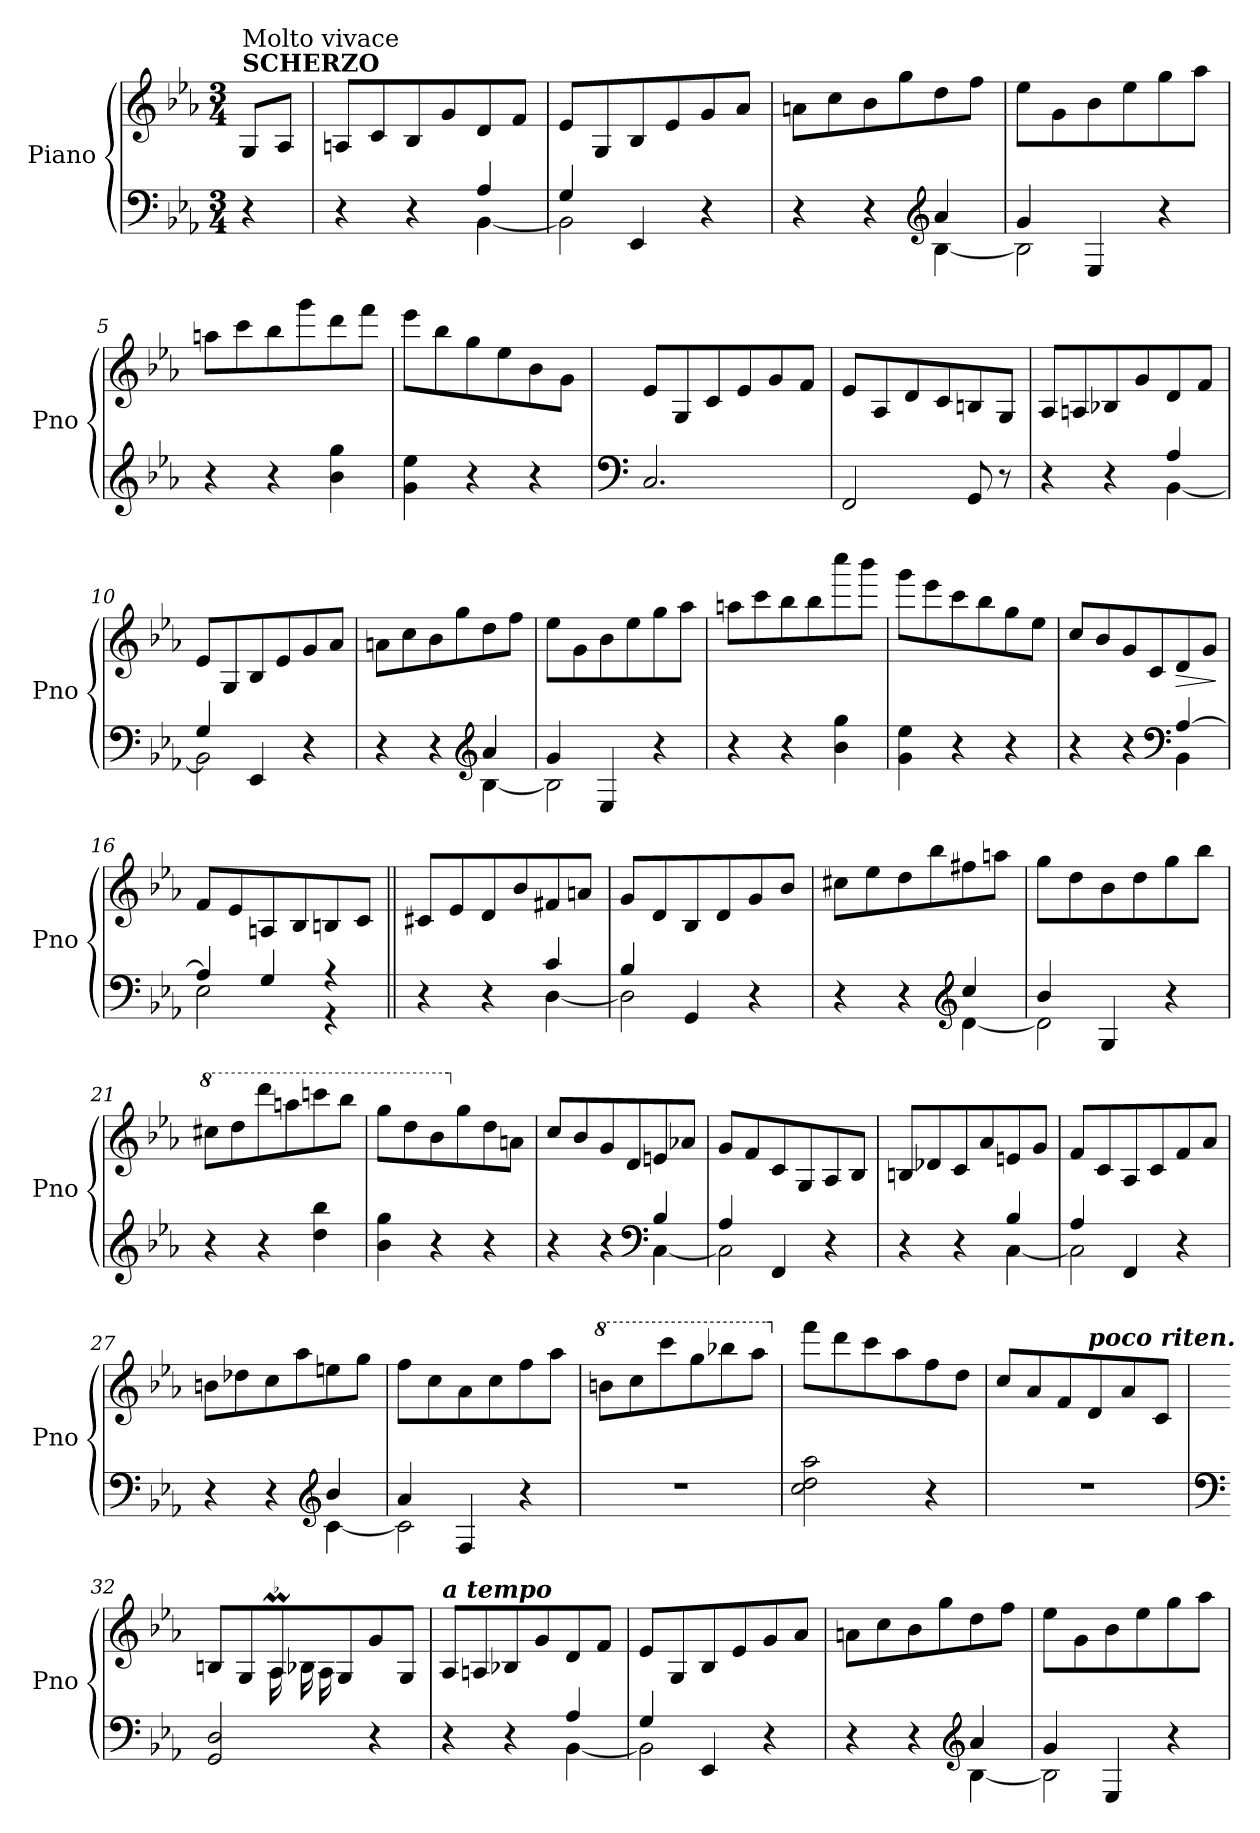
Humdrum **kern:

**kern	**kern	**dynam
*part1	*part1	*part1
*staff2	*staff1	*staff1/2
*I"Piano	*	*
*I'Pno	*	*
*clefF4	*clefG2	*
*k[b-e-a-]	*k[b-e-a-]	*
*M3/4	*M3/4	*
=	=	=
!	!LO:TX:a:B:t=SCHERZO	!
!	!LO:TX:a:t=Molto vivace	!
!	!	!LO:DY:b
!	!	!LO:DY:n=1:b
4r	8G/L	p other-dynamics
.	8A-/J	.
=1	=1	=1
*^	*	*
4r	2ryy	8An/L	.
.	.	8c/	.
4r	.	8B-/	.
.	.	8g/	.
4A-/	[4BB-\	8d/	.
.	.	8f/J	.
=2	=2	=2	=2
4G/	2BB-\]	8e-/L	.
.	.	8G/	.
4EE-/	.	8B-/	.
.	.	8e-/	.
4r	4ryy	8g/	.
.	.	8a-/J	.
=3	=3	=3	=3
4r	2ryy	8an\L	.
.	.	8cc\	.
4r	.	8b-\	.
.	.	8gg\	.
*clefG2	*	*	*
4a-/	[4B-\	8dd\	.
.	.	8ff\J	.
=4	=4	=4	=4
4g/	2B-\]	8ee-\L	.
.	.	8g\	.
4E-/	.	8b-\	.
.	.	8ee-\	.
4r	4ryy	8gg\	.
.	.	8aa-\J	.
*v	*v	*	*
=5	=5	=5
4r	8aan\L	.
.	8ccc\	.
4r	8bb-\	.
.	8ggg\	.
4b-\ 4gg\	8ddd\	.
.	8fff\J	.
!!LO:LB:g=z
=6	=6	=6
4g\ 4ee-\	8eee-\L	.
.	8bb-\	.
4r	8gg\	.
.	8ee-\	.
4r	8b-\	.
.	8g\J	.
=7	=7	=7
*clefF4	*	*
2.C/	8e-/L	.
.	8G/	.
.	8c/	.
.	8e-/	.
.	8g/	.
.	8f/J	.
=8	=8	=8
2FF/	8e-/L	.
.	8A-/	.
.	8d/	.
.	8c/	.
8GG/	8Bn/	.
8r	8G/J	.
=9	=9	=9
*^	*	*
4r	2ryy	8A-/L	.
.	.	8An/	.
4r	.	8B-X/	.
.	.	8g/	.
4A-/	[4BB-\	8d/	.
.	.	8f/J	.
=10	=10	=10	=10
4G/	2BB-\]	8e-/L	.
.	.	8G/	.
4EE-/	.	8B-/	.
.	.	8e-/	.
4r	4ryy	8g/	.
.	.	8a-/J	.
=11	=11	=11	=11
4r	2ryy	8an\L	.
.	.	8cc\	.
4r	.	8b-\	.
.	.	8gg\	.
*clefG2	*	*	*
4a-/	[4B-\	8dd\	.
.	.	8ff\J	.
!!LO:LB:g=z
=12	=12	=12	=12
4g/	2B-\]	8ee-\L	.
.	.	8g\	.
4E-/	.	8b-\	.
.	.	8ee-\	.
4r	4ryy	8gg\	.
.	.	8aa-\J	.
*v	*v	*	*
=13	=13	=13
4r	8aan\L	.
.	8ccc\	.
4r	8bb-\	.
.	8bb-\	.
4b-\ 4gg\	8cccc\	.
.	8bbb-\J	.
=14	=14	=14
4g\ 4ee-\	8ggg\L	.
.	8eee-\	.
4r	8ccc\	.
.	8bb-\	.
4r	8gg\	.
.	8ee-\J	.
=15	=15	=15
*^	*	*
4r	2ryy	8cc/L	.
.	.	8b-/	.
4r	.	8g/	.
.	.	8c/	.
*clefF4	*	*	*
!	!	!	!LO:HP:b
[4A-/	4BB-\	8d/	>
.	.	8g/J	.
*v	*v	*	*
.	.	]
=16	=16	=16
*^	*	*
4A-/]	2E-\	8f/L	.
.	.	8e-/	.
4G/	.	8An/	.
.	.	8B-/	.
4r	4r	8Bn/	.
.	.	8c/J	.
=17||	=17||	=17||	=17||
4r	2ryy	8c#X/L	.
.	.	8e-/	.
4r	.	8d/	.
.	.	8b-/	.
4c/	[4D\	8f#X/	.
.	.	8an/J	.
!!LO:LB:g=z
=18	=18	=18	=18
4B-/	2D\]	8g/L	.
.	.	8d/	.
4GG/	.	8B-/	.
.	.	8d/	.
4r	4ryy	8g/	.
.	.	8b-/J	.
=19	=19	=19	=19
4r	2ryy	8cc#X\L	.
.	.	8ee-\	.
4r	.	8dd\	.
.	.	8bb-\	.
*clefG2	*	*	*
4cc/	[4d\	8ff#X\	.
.	.	8aan\J	.
=20	=20	=20	=20
4b-/	2d\]	8gg\L	.
.	.	8dd\	.
4G/	.	8b-\	.
.	.	8dd\	.
4r	4ryy	8gg\	.
.	.	8bb-\J	.
*v	*v	*	*
=21	=21	=21
*	*8va	*
4r	8ccc#X\L	.
.	8ddd\	.
4r	8dddd\	.
.	8aaan\	.
4dd\ 4bb-\	8ccccn\	.
.	8bbb-\J	.
=22	=22	=22
4b-\ 4gg\	8ggg\L	.
.	8ddd\	.
4r	8bb-\	.
*	*X8va	*
.	8gg\	.
4r	8dd\	.
.	8an\J	.
!!LO:LB:g=z
=23	=23	=23
*^	*	*
4r	2ryy	8cc/L	.
.	.	8b-/	.
4r	.	8g/	.
.	.	8d/	.
*clefF4	*	*	*
4B-/	[4C\	8en/	.
.	.	8a-X/J	.
!!LO:PB:g=z
=24	=24	=24	=24
4A-/	2C\]	8g/L	.
.	.	8f/	.
4FF/	.	8c/	.
.	.	8G/	.
4r	4ryy	8A-/	.
.	.	8B-/J	.
=25	=25	=25	=25
4r	2ryy	8Bn/L	.
.	.	8d-X/	.
4r	.	8c/	.
.	.	8a-/	.
4B-/	[4C\	8en/	.
.	.	8g/J	.
=26	=26	=26	=26
4A-/	2C\]	8f/L	.
.	.	8c/	.
4FF/	.	8A-/	.
.	.	8c/	.
4r	4ryy	8f/	.
.	.	8a-/J	.
=27	=27	=27	=27
4r	2ryy	8bn\L	.
.	.	8dd-X\	.
4r	.	8cc\	.
.	.	8aa-\	.
*clefG2	*	*	*
4b-/	[4c\	8een\	.
.	.	8gg\J	.
=28	=28	=28	=28
4a-/	2c\]	8ff\L	.
.	.	8cc\	.
4F/	.	8a-\	.
.	.	8cc\	.
4r	4ryy	8ff\	.
.	.	8aa-\J	.
*v	*v	*	*
=29	=29	=29
*	*8va	*
2.r	8bbn\L	.
.	8ccc\	.
.	8cccc\	.
.	8ggg\	.
.	8bbb-X\	.
.	8aaa-\J	.
!!LO:PB:g=z
=30	=30	=30
*	*X8va	*
2cc\ 2dd\ 2aa-\	8fff\L	.
.	8ddd\	.
.	8ccc\	.
.	8aa-\	.
4r	8ff\	.
.	8dd\J	.
=31	=31	=31
2.r	8cc/L	.
.	8a-/	.
.	8f/	.
!	!LO:TX:a:Bi:t=poco riten.	!
.	8d/	.
.	8a-/	.
.	8c/J	.
=32	=32	=32
*clefF4	*	*
*	*^	*
2GG/ 2D/	8Bn/L	4ryy	.
.	8G/	.	.
*	*	*Xtuplet	*
.	8A-M/	24A-	.
.	.	24B-X	.
.	.	24A-	.
.	8G/	4.ryy	.
4r	8g/	.	.
.	8G/J	.	.
*	*v	*v	*
=33	=33	=33
*^	*	*
!	!	!LO:TX:a:Bi:t=a tempo	!
4r	2ryy	8A-/L	.
.	.	8An/	.
4r	.	8B-X/	.
.	.	8g/	.
4A-/	[4BB-\	8d/	.
.	.	8f/J	.
=34	=34	=34	=34
4G/	2BB-\]	8e-/L	.
.	.	8G/	.
4EE-/	.	8B-/	.
.	.	8e-/	.
4r	4ryy	8g/	.
.	.	8a-/J	.
=35	=35	=35	=35
4r	2ryy	8an\L	.
.	.	8cc\	.
4r	.	8b-\	.
.	.	8gg\	.
*clefG2	*	*	*
4a-/	[4B-\	8dd\	.
.	.	8ff\J	.
!!LO:LB:g=z
=36	=36	=36	=36
4g/	2B-\]	8ee-\L	.
.	.	8g\	.
4E-/	.	8b-\	.
.	.	8ee-\	.
4r	4ryy	8gg\	.
.	.	8aa-\J	.
*v	*v	*	*
=	=	=
*-	*-	*-
